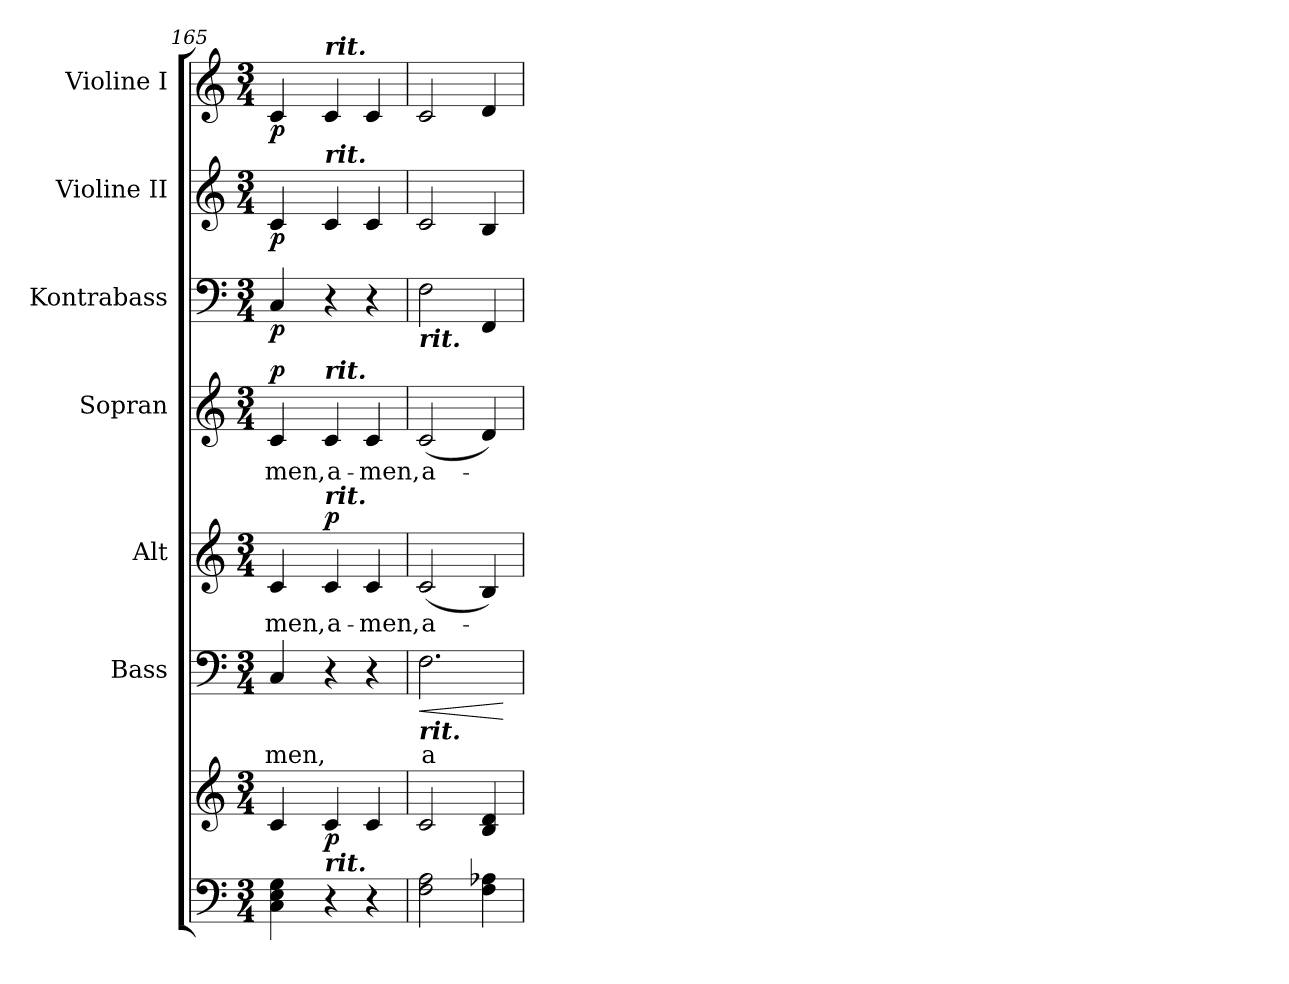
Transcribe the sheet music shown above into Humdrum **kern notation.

**kern	**kern	**dynam	**kern	**text	**dynam	**kern	**text	**dynam	**kern	**text	**dynam	**kern	**dynam	**kern	**dynam	**kern	**dynam
*part7	*part7	*part7	*part6	*part6	*part6	*part5	*part5	*part5	*part4	*part4	*part4	*part3	*part3	*part2	*part2	*part1	*part1
*staff8	*staff7	*staff7/8	*staff6	*staff6	*staff6	*staff5	*staff5	*staff5	*staff4	*staff4	*staff4	*staff3	*staff3	*staff2	*staff2	*staff1	*staff1
*	*	*	*I"Bass	*	*	*I"Alt	*	*	*I"Sopran	*	*	*I"Kontrabass	*	*I"Violine II	*	*I"Violine I	*
*	*	*	*I'B.	*	*	*I'A.	*	*	*I'S.	*	*	*I'Kb.	*	*I'Vl. II	*	*I'Vl. I	*
*clefF4	*clefG2	*	*clefF4	*	*	*clefG2	*	*	*clefG2	*	*	*clefF4	*	*clefG2	*	*clefG2	*
*	*	*	*	*	*	*	*	*	*	*	*	*ITrd7c12	*	*	*	*	*
*k[]	*k[]	*	*k[]	*	*	*k[]	*	*	*k[]	*	*	*k[]	*	*k[]	*	*k[]	*
*C:	*C:	*	*C:	*	*	*C:	*	*	*C:	*	*	*C:	*	*C:	*	*C:	*
*M3/4	*M3/4	*	*M3/4	*	*	*M3/4	*	*	*M3/4	*	*	*M3/4	*	*M3/4	*	*M3/4	*
=165	=165	=165	=165	=165	=165	=165	=165	=165	=165	=165	=165	=165	=165	=165	=165	=165	=165
!	!	!	!	!LO:LY:b	!	!	!LO:LY:b	!	!	!LO:LY:b	!LO:DY:a	!	!LO:DY:b	!	!LO:DY:b	!	!LO:DY:b
4C\ 4E\ 4G\	4c/	.	4C/	-men,	.	4c/	-men,	.	4c/	-men,	p	4CC/	p	4c/	p	4c/	p
!	!	!	!	!	!	!	!	!	!	!	!	!	!	!	!	!LO:TX:a:Bi:t=rit.	!
!	!	!	!	!	!	!	!	!	!	!	!	!	!	!LO:TX:a:Bi:t=rit.	!	!	!
!	!	!	!	!	!	!	!	!	!LO:TX:a:Bi:t=rit.	!	!	!	!	!	!	!	!
!	!	!	!	!	!	!LO:TX:a:Bi:t=rit.	!	!	!	!	!	!	!	!	!	!	!
!	!LO:TX:b:Bi:t=rit.	!	!	!	!	!	!	!	!	!	!	!	!	!	!	!	!
!	!	!LO:DY:b	!	!	!	!	!LO:LY:b	!LO:DY:a	!	!LO:LY:b	!	!	!	!	!	!	!
4r	4c/	p	4r	.	.	4c/	a-	p	4c/	a-	.	4r	.	4c/	.	4c/	.
!	!	!	!	!	!	!	!LO:LY:b	!	!	!LO:LY:b	!	!	!	!	!	!	!
4r	4c/	.	4r	.	.	4c/	-men,	.	4c/	-men,	.	4r	.	4c/	.	4c/	.
=166	=166	=166	=166	=166	=166	=166	=166	=166	=166	=166	=166	=166	=166	=166	=166	=166	=166
!	!	!	!	!	!	!	!	!	!	!	!	!LO:TX:b:Bi:t=rit.	!	!	!	!	!
!	!	!	!LO:TX:b:Bi:t=rit.	!	!	!	!	!	!	!	!	!	!	!	!	!	!
!	!	!	!	!LO:LY:b	!LO:HP:b	!	!LO:LY:b	!	!	!LO:LY:b	!	!	!	!	!	!	!
2F\ 2A\	2c/	.	2.F\	a-	<	(<2c/	a-	.	(<2c/	a-	.	2FF\	.	2c/	.	2c/	.
4F\ 4A-X\	4B/ 4d/	.	.	.	.	4B/)	.	.	4d/)	.	.	4FFF/	.	4B/	.	4d/	.
.	.	.	.	.	[	.	.	.	.	.	.	.	.	.	.	.	.
=	=	=	=	=	=	=	=	=	=	=	=	=	=	=	=	=	=
*-	*-	*-	*-	*-	*-	*-	*-	*-	*-	*-	*-	*-	*-	*-	*-	*-	*-
